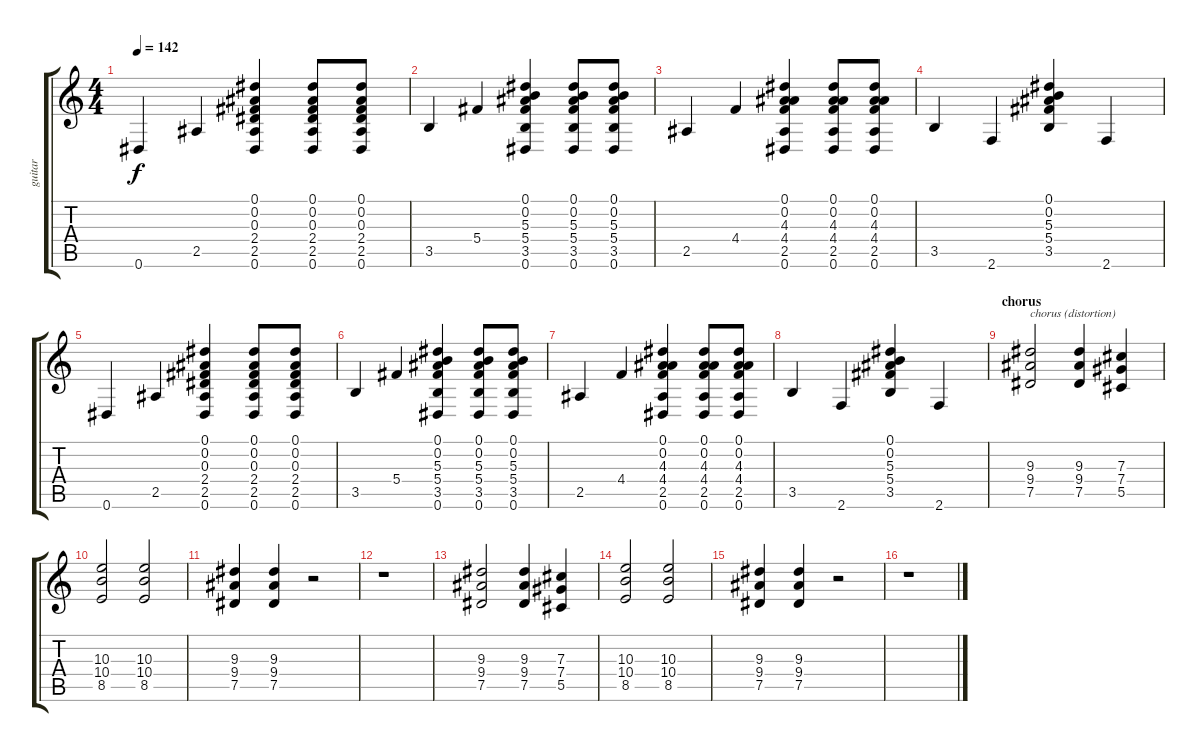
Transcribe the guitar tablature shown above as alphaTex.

\track ("guitar" "guitar") {instrument electricguitarclean}
\staff {score tabs}
\tuning (Eb4 Bb3 Gb3 Db3 Ab2 Eb2) {hide}
\ts (4 4)
\tempo 142
\clef g2
\ks c
0.6.4{dy f} 2.5.4 (0.1 0.2 0.3 2.4 2.5 0.6).4 (0.1 0.2 0.3 2.4 2.5 0.6).8 (0.1 0.2 0.3 2.4 2.5 0.6).8 |
3.5.4 5.4.4 (0.1 0.2 5.3 5.4 3.5 0.6).4 (0.1 0.2 5.3 5.4 3.5 0.6).8 (0.1 0.2 5.3 5.4 3.5 0.6).8 |
2.5.4 4.4.4 (0.1 0.2 4.3 4.4 2.5 0.6).4 (0.1 0.2 4.3 4.4 2.5 0.6).8 (0.1 0.2 4.3 4.4 2.5 0.6).8 |
3.5.4 2.6.4 (0.1 0.2 5.3 5.4 3.5).4 2.6.4 |
0.6.4 2.5.4 (0.1 0.2 0.3 2.4 2.5 0.6).4 (0.1 0.2 0.3 2.4 2.5 0.6).8 (0.1 0.2 0.3 2.4 2.5 0.6).8 |
3.5.4 5.4.4 (0.1 0.2 5.3 5.4 3.5 0.6).4 (0.1 0.2 5.3 5.4 3.5 0.6).8 (0.1 0.2 5.3 5.4 3.5 0.6).8 |
2.5.4 4.4.4 (0.1 0.2 4.3 4.4 2.5 0.6).4 (0.1 0.2 4.3 4.4 2.5 0.6).8 (0.1 0.2 4.3 4.4 2.5 0.6).8 |
3.5.4 2.6.4 (0.1 0.2 5.3 5.4 3.5).4 2.6.4 |
\section ("" "chorus")
(9.3 9.4 7.5).2{txt "chorus (distortion)" volume 11 instrument distortionguitar} (9.3 9.4 7.5).4 (7.3 7.4 5.5).4 |
(10.3 10.4 8.5).2 (10.3 10.4 8.5).2 |
(9.3 9.4 7.5).4 (9.3 9.4 7.5).4 r.2 |
r.1 |
(9.3 9.4 7.5).2{volume 11 instrument distortionguitar} (9.3 9.4 7.5).4 (7.3 7.4 5.5).4 |
(10.3 10.4 8.5).2 (10.3 10.4 8.5).2 |
(9.3 9.4 7.5).4 (9.3 9.4 7.5).4 r.2 |
r.1
